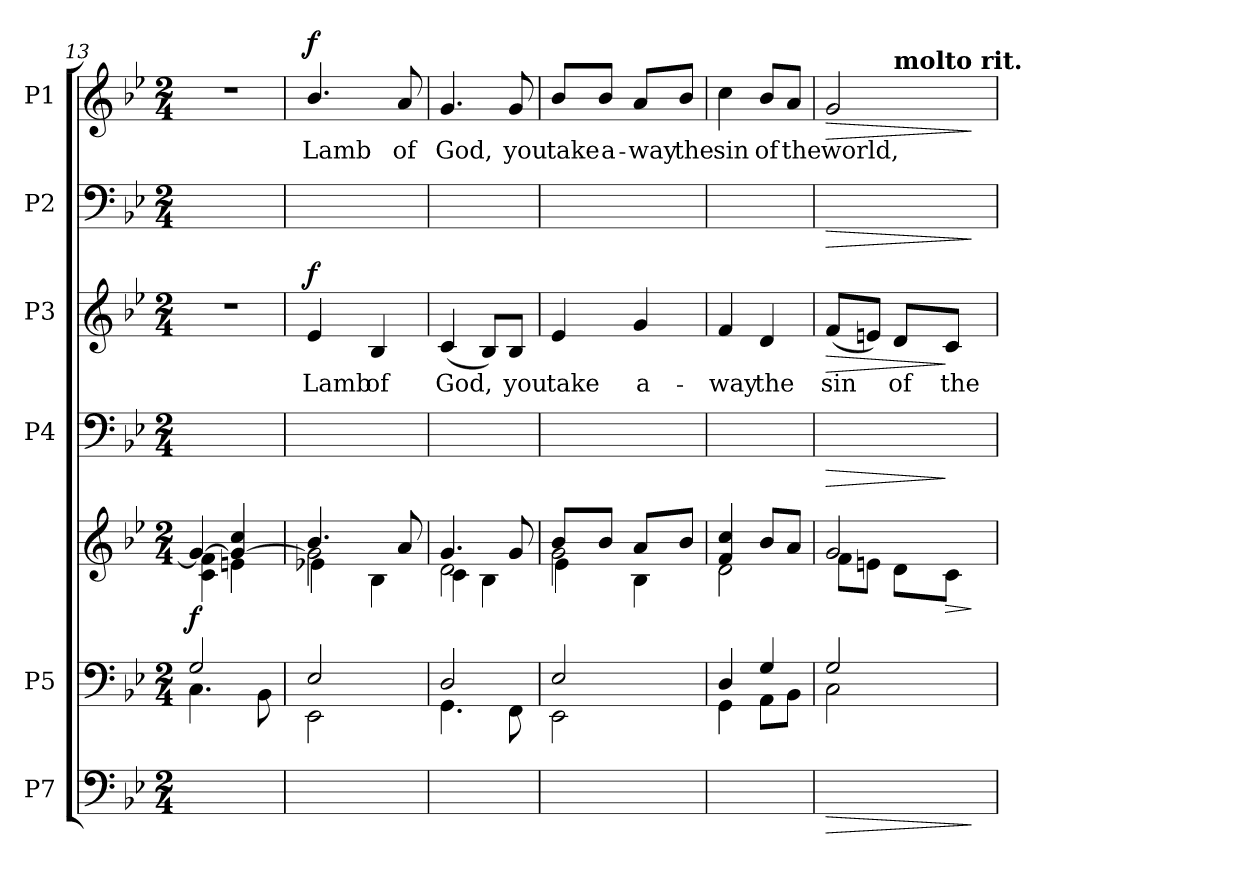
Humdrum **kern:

**kern	**dynam	**kern	**kern	**dynam	**kern	**text	**dynam	**kern	**text	**dynam	**kern	**text	**dynam	**kern	**text	**dynam
*part6	*part6	*part5	*part5	*part5	*part4	*part4	*part4	*part3	*part3	*part3	*part2	*part2	*part2	*part1	*part1	*part1
*staff7	*staff7	*staff6	*staff5	*staff5/6	*staff4	*staff4	*staff4	*staff3	*staff3	*staff3	*staff2	*staff2	*staff2	*staff1	*staff1	*staff1
*I"P7	*	*I"P5	*	*	*I"P4	*	*	*I"P3	*	*	*I"P2	*	*	*I"P1	*	*
*clefF4	*	*clefF4	*clefG2	*	*clefF4	*	*	*clefG2	*	*	*clefF4	*	*	*clefG2	*	*
*k[b-e-]	*	*k[b-e-]	*k[b-e-]	*	*k[b-e-]	*	*	*k[b-e-]	*	*	*k[b-e-]	*	*	*k[b-e-]	*	*
*g:	*	*g:	*g:	*	*g:	*	*	*g:	*	*	*g:	*	*	*g:	*	*
*M2/4	*	*M2/4	*M2/4	*	*M2/4	*	*	*M2/4	*	*	*M2/4	*	*	*M2/4	*	*
=13	=13	=13	=13	=13	=13	=13	=13	=13	=13	=13	=13	=13	=13	=13	=13	=13
*	*	*^	*^	*	*	*	*	*	*	*	*	*	*	*	*	*
!	!	!	!	!	!	!	!LO:N:vis=1	!	!	!LO:N:vis=1	!	!	!LO:N:vis=1	!	!	!LO:N:vis=1	!	!
4.Ci/yy	.	2Gi/	4.Ci\	4gi/_>	4ci\ 4fi	f	2ryy	.	.	2r	.	.	2ryy	.	.	2r	.	.
.	.	.	.	4gi/_> 4cci	4eni\	.	.	.	.	.	.	.	.	.	.	.	.	.
8BB-i/yy	.	.	8BB-i\	.	.	.	.	.	.	.	.	.	.	.	.	.	.	.
=14	=14	=14	=14	=14	=14	=14	=14	=14	=14	=14	=14	=14	=14	=14	=14	=14	=14	=14
*	*	*	*	*	*^	*	*	*	*	*	*	*	*	*	*	*	*	*
!	!	!	!	!	!	!	!	!	!LO:LY:b:color=#000000	!	!	!	!	!	!	!	!	!	!
!	!	!	!	!	!	!	!	!	!	!	!	!LO:LY:b:color=#000000	!	!	!	!	!	!	!
!	!	!	!	!	!	!	!	!	!	!	!	!	!	!	!LO:LY:b:color=#000000	!	!	!	!
!	!	!	!	!	!	!	!	!	!	!	!	!	!	!	!	!	!	!LO:LY:b:color=#000000	!
2EE-i/yy	.	2E-i/	2EE-i\	4.b-i/	2gi\]	4e-Xi\	.	4E-i\yy	Lamb	.	4e-i/	Lamb	f	4.B-i\yy	Lamb	.	4.b-i/	Lamb	f
!	!	!	!	!	!	!	!	!	!LO:LY:b:color=#000000	!	!	!	!	!	!	!	!	!	!
!	!	!	!	!	!	!	!	!	!	!	!	!LO:LY:b:color=#000000	!	!	!	!	!	!	!
.	.	.	.	.	.	4B-i\	.	4BB-i/yy	of	.	4B-i/	of	.	.	.	.	.	.	.
!	!	!	!	!	!	!	!	!	!	!	!	!	!	!	!LO:LY:b:color=#000000	!	!	!	!
!	!	!	!	!	!	!	!	!	!	!	!	!	!	!	!	!	!	!LO:LY:b:color=#000000	!
.	.	.	.	8ai/	.	.	.	.	.	.	.	.	.	8Ai\yy	of	.	8ai/	of	.
!!LO:PB:g=z
=15	=15	=15	=15	=15	=15	=15	=15	=15	=15	=15	=15	=15	=15	=15	=15	=15	=15	=15	=15
!	!	!	!	!	!	!	!	!	!LO:LY:b:color=#000000	!	!	!	!	!	!	!	!	!	!
!	!	!	!	!	!	!	!	!	!	!	!	!LO:LY:b:color=#000000	!	!	!	!	!	!	!
!	!	!	!	!	!	!	!	!	!	!	!	!	!	!	!LO:LY:b:color=#000000	!	!	!	!
!	!	!	!	!	!	!	!	!	!	!	!	!	!	!	!	!	!	!LO:LY:b:color=#000000	!
4.GGi/yy	.	2Di/	4.GGi\	4.gi/	2di\	4ci\	.	(4Ci/yy	God,	.	(4ci/	God,	.	4.Gi\yy	God,	.	4.gi/	God,	.
.	.	.	.	.	.	4B-i\	.	8BB-i/Lyy)	.	.	8B-i/L)	.	.	.	.	.	.	.	.
!	!	!	!	!	!	!	!	!	!LO:LY:b:color=#000000	!	!	!	!	!	!	!	!	!	!
!	!	!	!	!	!	!	!	!	!	!	!	!LO:LY:b:color=#000000	!	!	!	!	!	!	!
!	!	!	!	!	!	!	!	!	!	!	!	!	!	!	!LO:LY:b:color=#000000	!	!	!	!
!	!	!	!	!	!	!	!	!	!	!	!	!	!	!	!	!	!	!LO:LY:b:color=#000000	!
8FFi/yy	.	.	8FFi\	8gi/	.	.	.	8BB-i/Jyy	you	.	8B-i/J	you	.	8Gi\yy	you	.	8gi/	you	.
=16	=16	=16	=16	=16	=16	=16	=16	=16	=16	=16	=16	=16	=16	=16	=16	=16	=16	=16	=16
!	!	!	!	!	!	!	!	!	!LO:LY:b:color=#000000	!	!	!	!	!	!	!	!	!	!
!	!	!	!	!	!	!	!	!	!	!	!	!LO:LY:b:color=#000000	!	!	!	!	!	!	!
!	!	!	!	!	!	!	!	!	!	!	!	!	!	!	!LO:LY:b:color=#000000	!	!	!	!
!	!	!	!	!	!	!	!	!	!	!	!	!	!	!	!	!	!	!LO:LY:b:color=#000000	!
2EE-i/yy	.	2E-i/	2EE-i\	8b-i/L	2gi\	4e-i\	.	4E-i\yy	take	.	4e-i/	take	.	8B-i\Lyy	take	.	8b-i/L	take	.
!	!	!	!	!	!	!	!	!	!	!	!	!	!	!	!LO:LY:b:color=#000000	!	!	!	!
!	!	!	!	!	!	!	!	!	!	!	!	!	!	!	!	!	!	!LO:LY:b:color=#000000	!
.	.	.	.	8b-i/J	.	.	.	.	.	.	.	.	.	8B-i\Jyy	a-	.	8b-i/J	a-	.
!	!	!	!	!	!	!	!	!	!LO:LY:b:color=#000000	!	!	!	!	!	!	!	!	!	!
!	!	!	!	!	!	!	!	!	!	!	!	!LO:LY:b:color=#000000	!	!	!	!	!	!	!
!	!	!	!	!	!	!	!	!	!	!	!	!	!	!	!LO:LY:b:color=#000000	!	!	!	!
!	!	!	!	!	!	!	!	!	!	!	!	!	!	!	!	!	!	!LO:LY:b:color=#000000	!
.	.	.	.	8ai/L	.	4B-i\	.	4Gi\yy	a-	.	4gi/	a-	.	8Ai\Lyy	-way	.	8ai/L	-way	.
!	!	!	!	!	!	!	!	!	!	!	!	!	!	!	!LO:LY:b:color=#000000	!	!	!	!
!	!	!	!	!	!	!	!	!	!	!	!	!	!	!	!	!	!	!LO:LY:b:color=#000000	!
.	.	.	.	8b-i/J	.	.	.	.	.	.	.	.	.	8B-i\Jyy	the	.	8b-i/J	the	.
*	*	*	*	*	*v	*v	*	*	*	*	*	*	*	*	*	*	*	*	*
=17	=17	=17	=17	=17	=17	=17	=17	=17	=17	=17	=17	=17	=17	=17	=17	=17	=17	=17
!	!	!	!	!	!	!	!	!LO:LY:b:color=#000000	!	!	!	!	!	!	!	!	!	!
!	!	!	!	!	!	!	!	!	!	!	!LO:LY:b:color=#000000	!	!	!	!	!	!	!
!	!	!	!	!	!	!	!	!	!	!	!	!	!	!LO:LY:b:color=#000000	!	!	!	!
!	!	!	!	!	!	!	!	!	!	!	!	!	!	!	!	!	!LO:LY:b:color=#000000	!
4GGi/yy	.	4Di/	4GGi\	4fi/ 4cci	2di\	.	4Fi\yy	-way	.	4fi/	-way	.	4ci\yy	sin	.	4cci\	sin	.
!	!	!	!	!	!	!	!	!LO:LY:b:color=#000000	!	!	!	!	!	!	!	!	!	!
!	!	!	!	!	!	!	!	!	!	!	!LO:LY:b:color=#000000	!	!	!	!	!	!	!
!	!	!	!	!	!	!	!	!	!	!	!	!	!	!LO:LY:b:color=#000000	!	!	!	!
!	!	!	!	!	!	!	!	!	!	!	!	!	!	!	!	!	!LO:LY:b:color=#000000	!
8AAi/Lyy	.	4Gi/	8AAi\L	8b-i/L	.	.	4Di\yy	the	.	4di/	the	.	8B-i\Lyy	of	.	8b-i/L	of	.
!	!	!	!	!	!	!	!	!	!	!	!	!	!	!LO:LY:b:color=#000000	!	!	!	!
!	!	!	!	!	!	!	!	!	!	!	!	!	!	!	!	!	!LO:LY:b:color=#000000	!
8BB-i/Jyy	.	.	8BB-i\J	8ai/J	.	.	.	.	.	.	.	.	8Ai\Jyy	the	.	8ai/J	the	.
=18	=18	=18	=18	=18	=18	=18	=18	=18	=18	=18	=18	=18	=18	=18	=18	=18	=18	=18
!	!LO:HP:b	!	!	!	!	!	!	!	!	!	!	!	!	!	!	!	!	!
!	!	!	!	!	!	!	!	!LO:LY:b:color=#000000	!LO:HP:b	!	!	!	!	!	!	!	!	!
!	!	!	!	!	!	!	!	!	!	!	!LO:LY:b:color=#000000	!LO:HP:b	!	!	!	!	!	!
!	!	!	!	!	!	!	!	!	!	!	!	!	!	!LO:LY:b:color=#000000	!LO:HP:b	!	!	!
!	!	!	!	!	!	!	!	!	!	!	!	!	!	!	!	!	!LO:LY:b:color=#000000	!LO:HP:b
*	*	*	*	*	*	*	*	*	*	*	*	*	*	*	*	*^	*	*
2Ci/yy	>	2Gi/	2Ci\	2gi/	8fi\L	.	(8Fi\Lyy	sin	>	(8fi/L	sin	>	2Gi\yy	world,	>	2gi/	4ryy	world,	>
.	.	.	.	.	8eni\J	.	8Eni\Jyy)	.	.	8eni/J)	.	.	.	.	.	.	.	.	.
!	!	!	!	!	!	!	!	!LO:LY:b:color=#000000	!	!	!	!	!	!	!	!	!	!	!
!	!	!	!	!	!	!	!	!	!	!	!	!	!	!	!	!	!LO:TX:a:B:t=molto rit.	!	!
!	!	!	!	!	!	!	!	!	!	!	!LO:LY:b:color=#000000	!	!	!	!	!	!	!	!
.	.	.	.	.	8di\L	.	8Di/Lyy	of	.	8di/L	of	.	.	.	.	.	4ryy	.	.
!	!	!	!	!	!	!LO:HP:b	!	!	!	!	!	!	!	!	!	!	!	!	!
!	!	!	!	!	!	!	!	!LO:LY:b:color=#000000	!	!	!	!	!	!	!	!	!	!	!
!	!	!	!	!	!	!	!	!	!	!	!LO:LY:b:color=#000000	!	!	!	!	!	!	!	!
.	.	.	.	.	8ci\J	>	8Ci/Jyy	the	]	8ci/J	the	]	.	.	.	.	.	.	.
*	*	*v	*v	*	*	*	*	*	*	*	*	*	*	*	*	*	*	*	*
*	*	*	*v	*v	*	*	*	*	*	*	*	*	*	*	*	*	*	*
.	]	.	.	]	.	.	.	.	.	.	.	.	]	.	.	.	]
*	*	*	*	*	*	*	*	*	*	*	*	*	*	*v	*v	*	*
=	=	=	=	=	=	=	=	=	=	=	=	=	=	=	=	=
*-	*-	*-	*-	*-	*-	*-	*-	*-	*-	*-	*-	*-	*-	*-	*-	*-
